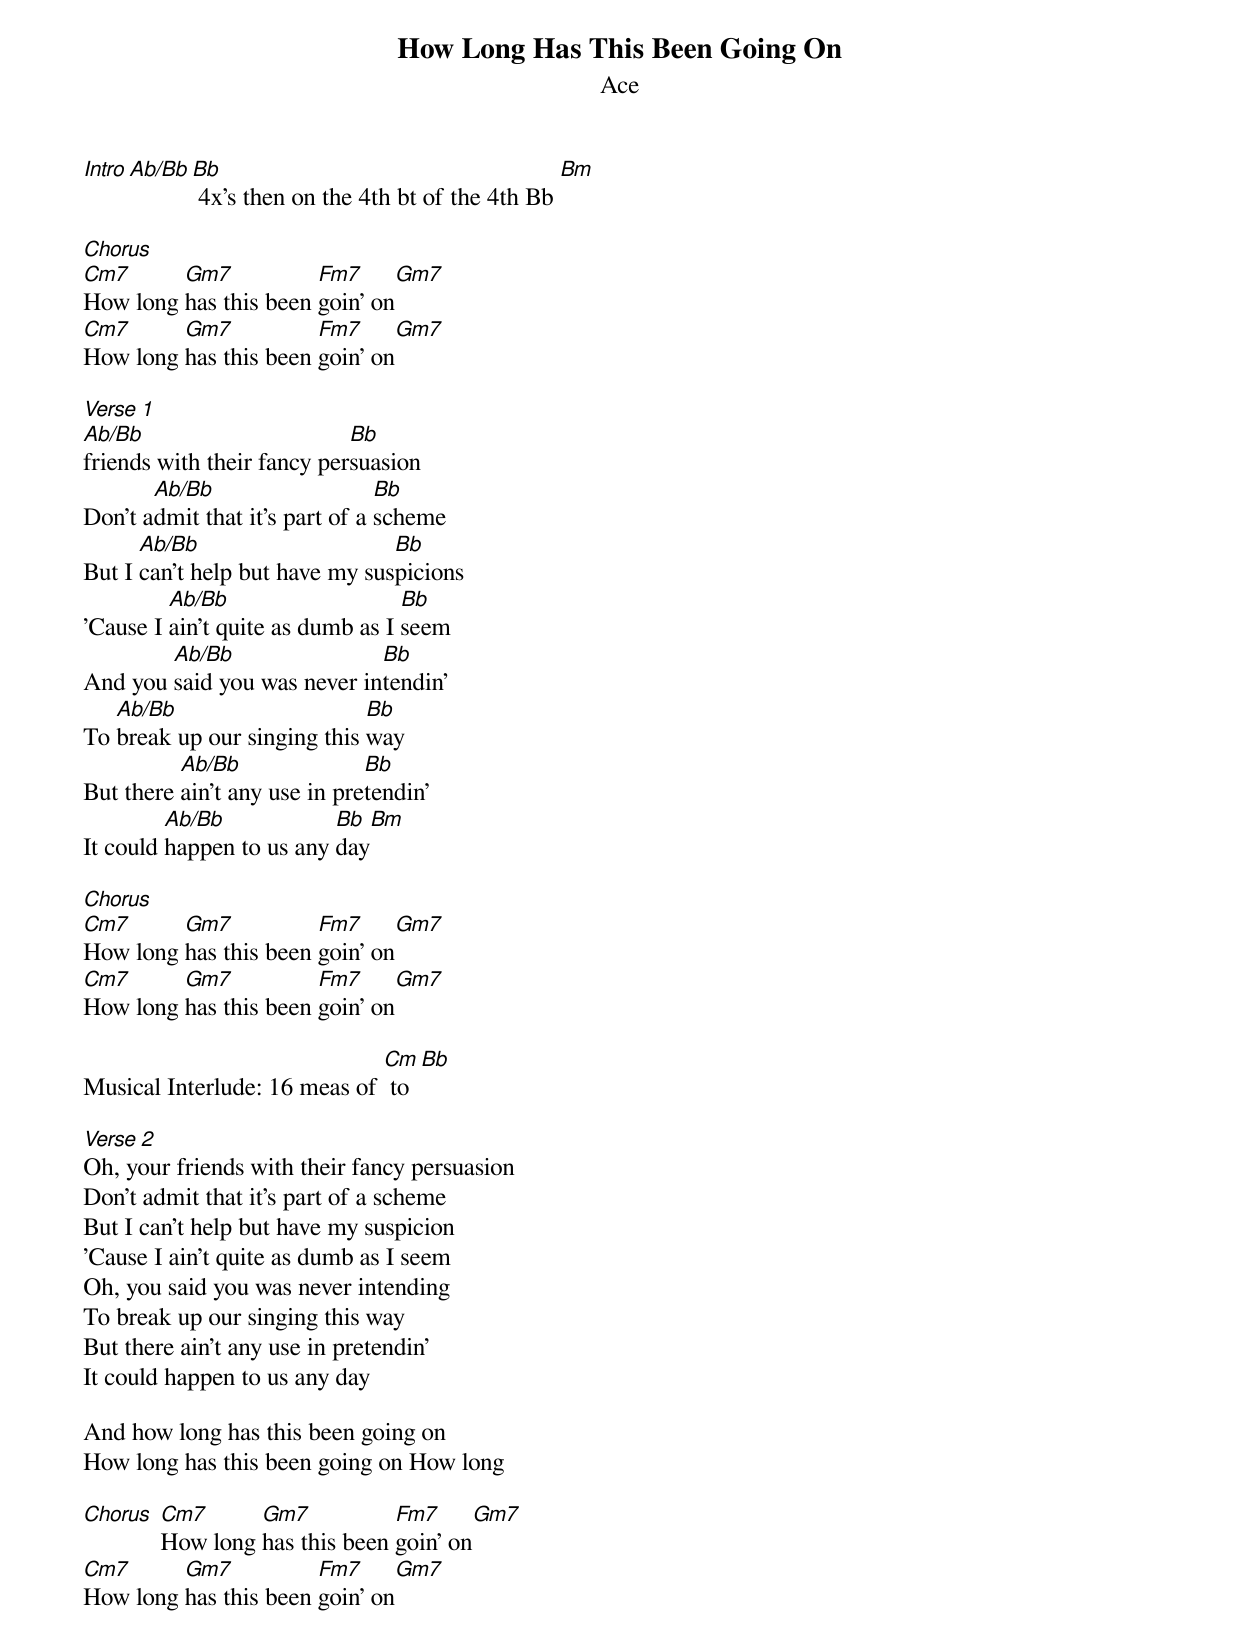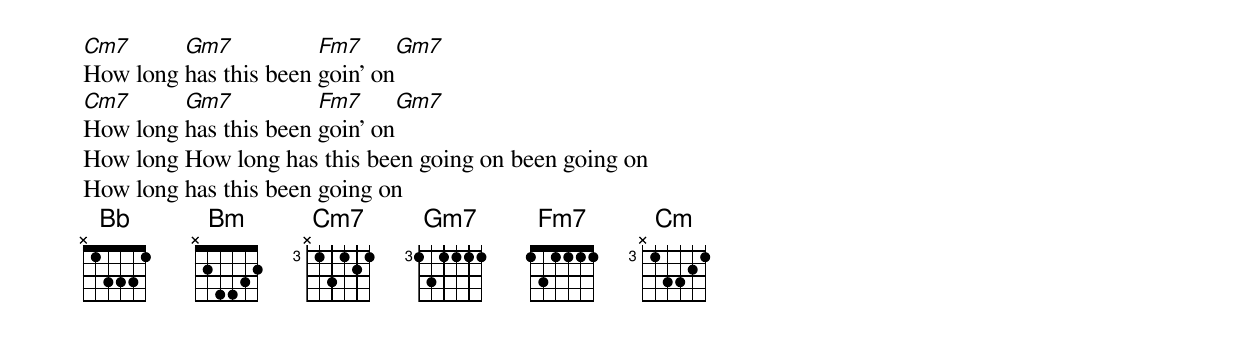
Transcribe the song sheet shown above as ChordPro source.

{title:How Long Has This Been Going On}
{subtitle:Ace}
[Intro][Ab/Bb][Bb] 4x's then on the 4th bt of the 4th Bb [Bm]

[Chorus]
[Cm7]How long [Gm7]has this been [Fm7]goin' on[Gm7]
[Cm7]How long [Gm7]has this been [Fm7]goin' on[Gm7]

[Verse 1]
[Ab/Bb]friends with their fancy per[Bb]suasion
Don't a[Ab/Bb]dmit that it's part of a [Bb]scheme
But I [Ab/Bb]can't help but have my sus[Bb]picions
'Cause I [Ab/Bb]ain't quite as dumb as I [Bb]seem
And you [Ab/Bb]said you was never in[Bb]tendin'
To [Ab/Bb]break up our singing this [Bb]way
But there [Ab/Bb]ain't any use in pre[Bb]tendin'
It could [Ab/Bb]happen to us any [Bb]day[Bm]

[Chorus]
[Cm7]How long [Gm7]has this been [Fm7]goin' on[Gm7]
[Cm7]How long [Gm7]has this been [Fm7]goin' on[Gm7]

Musical Interlude: 16 meas of [Cm] to [Bb]

[Verse 2]
Oh, your friends with their fancy persuasion
Don't admit that it's part of a scheme
But I can't help but have my suspicion
'Cause I ain't quite as dumb as I seem
Oh, you said you was never intending
To break up our singing this way
But there ain't any use in pretendin'
It could happen to us any day

And how long has this been going on
How long has this been going on How long

[Chorus] [Cm7]How long [Gm7]has this been [Fm7]goin' on[Gm7]
[Cm7]How long [Gm7]has this been [Fm7]goin' on[Gm7]
[Cm7]How long [Gm7]has this been [Fm7]goin' on[Gm7]
[Cm7]How long [Gm7]has this been [Fm7]goin' on[Gm7]
How long How long has this been going on been going on
How long has this been going on
